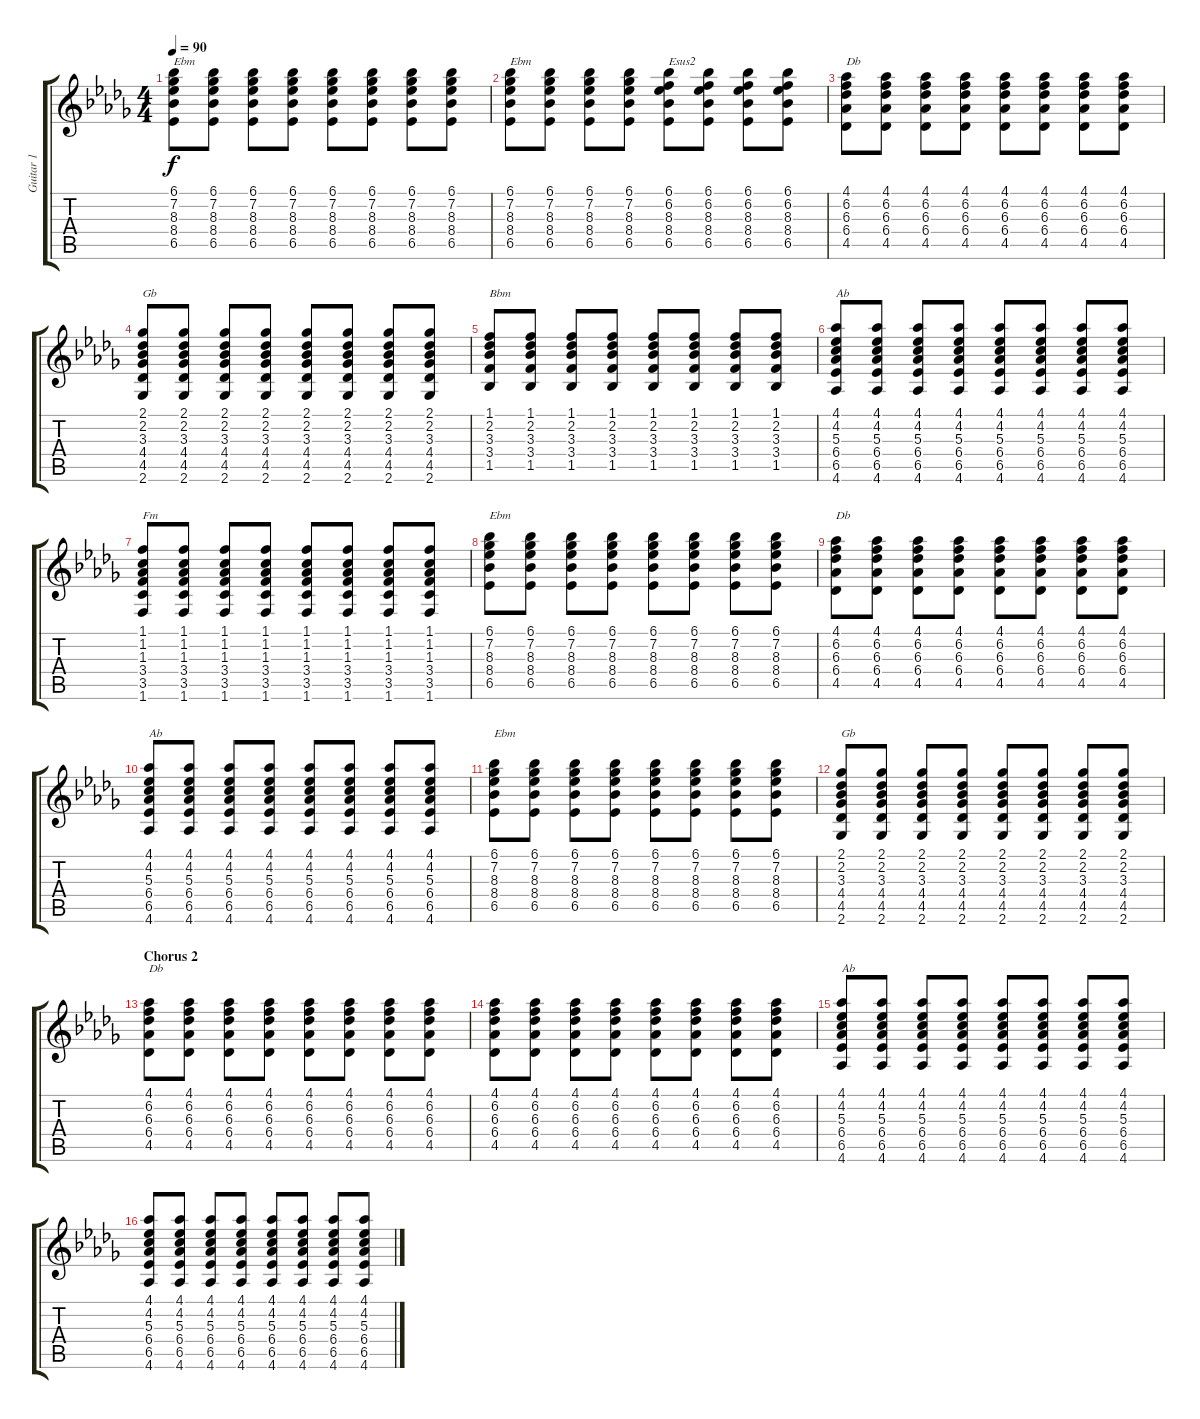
\track ("Guitar 1" "Guitar 1") {instrument acousticguitarsteel}
\staff {score tabs}
\tuning (E4 B3 G3 D3 A2 E2) {hide}
\ts (4 4)
\tempo 90
\clef g2
\ks db
(6.1 7.2 8.3 8.4 6.5).8{txt "Ebm" dy f} (6.1 7.2 8.3 8.4 6.5).8 (6.1 7.2 8.3 8.4 6.5).8 (6.1 7.2 8.3 8.4 6.5).8 (6.1 7.2 8.3 8.4 6.5).8 (6.1 7.2 8.3 8.4 6.5).8 (6.1 7.2 8.3 8.4 6.5).8 (6.1 7.2 8.3 8.4 6.5).8 |
(6.1 7.2 8.3 8.4 6.5).8{txt "Ebm"} (6.1 7.2 8.3 8.4 6.5).8 (6.1 7.2 8.3 8.4 6.5).8 (6.1 7.2 8.3 8.4 6.5).8 (6.1 6.2 8.3 8.4 6.5).8{txt "Esus2"} (6.1 6.2 8.3 8.4 6.5).8 (6.1 6.2 8.3 8.4 6.5).8 (6.1 6.2 8.3 8.4 6.5).8 |
(4.1 6.2 6.3 6.4 4.5).8{txt "Db"} (4.1 6.2 6.3 6.4 4.5).8 (4.1 6.2 6.3 6.4 4.5).8 (4.1 6.2 6.3 6.4 4.5).8 (4.1 6.2 6.3 6.4 4.5).8 (4.1 6.2 6.3 6.4 4.5).8 (4.1 6.2 6.3 6.4 4.5).8 (4.1 6.2 6.3 6.4 4.5).8 |
(2.1 2.2 3.3 4.4 4.5 2.6).8{txt "Gb"} (2.1 2.2 3.3 4.4 4.5 2.6).8 (2.1 2.2 3.3 4.4 4.5 2.6).8 (2.1 2.2 3.3 4.4 4.5 2.6).8 (2.1 2.2 3.3 4.4 4.5 2.6).8 (2.1 2.2 3.3 4.4 4.5 2.6).8 (2.1 2.2 3.3 4.4 4.5 2.6).8 (2.1 2.2 3.3 4.4 4.5 2.6).8 |
(1.1 2.2 3.3 3.4 1.5).8{txt "Bbm"} (1.1 2.2 3.3 3.4 1.5).8 (1.1 2.2 3.3 3.4 1.5).8 (1.1 2.2 3.3 3.4 1.5).8 (1.1 2.2 3.3 3.4 1.5).8 (1.1 2.2 3.3 3.4 1.5).8 (1.1 2.2 3.3 3.4 1.5).8 (1.1 2.2 3.3 3.4 1.5).8 |
(4.1 4.2 5.3 6.4 6.5 4.6).8{txt "Ab"} (4.1 4.2 5.3 6.4 6.5 4.6).8 (4.1 4.2 5.3 6.4 6.5 4.6).8 (4.1 4.2 5.3 6.4 6.5 4.6).8 (4.1 4.2 5.3 6.4 6.5 4.6).8 (4.1 4.2 5.3 6.4 6.5 4.6).8 (4.1 4.2 5.3 6.4 6.5 4.6).8 (4.1 4.2 5.3 6.4 6.5 4.6).8 |
(1.1 1.2 1.3 3.4 3.5 1.6).8{txt "Fm"} (1.1 1.2 1.3 3.4 3.5 1.6).8 (1.1 1.2 1.3 3.4 3.5 1.6).8 (1.1 1.2 1.3 3.4 3.5 1.6).8 (1.1 1.2 1.3 3.4 3.5 1.6).8 (1.1 1.2 1.3 3.4 3.5 1.6).8 (1.1 1.2 1.3 3.4 3.5 1.6).8 (1.1 1.2 1.3 3.4 3.5 1.6).8 |
(6.1 7.2 8.3 8.4 6.5).8{txt "Ebm"} (6.1 7.2 8.3 8.4 6.5).8 (6.1 7.2 8.3 8.4 6.5).8 (6.1 7.2 8.3 8.4 6.5).8 (6.1 7.2 8.3 8.4 6.5).8 (6.1 7.2 8.3 8.4 6.5).8 (6.1 7.2 8.3 8.4 6.5).8 (6.1 7.2 8.3 8.4 6.5).8 |
(4.1 6.2 6.3 6.4 4.5).8{txt "Db"} (4.1 6.2 6.3 6.4 4.5).8 (4.1 6.2 6.3 6.4 4.5).8 (4.1 6.2 6.3 6.4 4.5).8 (4.1 6.2 6.3 6.4 4.5).8 (4.1 6.2 6.3 6.4 4.5).8 (4.1 6.2 6.3 6.4 4.5).8 (4.1 6.2 6.3 6.4 4.5).8 |
(4.1 4.2 5.3 6.4 6.5 4.6).8{txt "Ab"} (4.1 4.2 5.3 6.4 6.5 4.6).8 (4.1 4.2 5.3 6.4 6.5 4.6).8 (4.1 4.2 5.3 6.4 6.5 4.6).8 (4.1 4.2 5.3 6.4 6.5 4.6).8 (4.1 4.2 5.3 6.4 6.5 4.6).8 (4.1 4.2 5.3 6.4 6.5 4.6).8 (4.1 4.2 5.3 6.4 6.5 4.6).8 |
(6.1 7.2 8.3 8.4 6.5).8{txt "Ebm"} (6.1 7.2 8.3 8.4 6.5).8 (6.1 7.2 8.3 8.4 6.5).8 (6.1 7.2 8.3 8.4 6.5).8 (6.1 7.2 8.3 8.4 6.5).8 (6.1 7.2 8.3 8.4 6.5).8 (6.1 7.2 8.3 8.4 6.5).8 (6.1 7.2 8.3 8.4 6.5).8 |
(2.1 2.2 3.3 4.4 4.5 2.6).8{txt "Gb"} (2.1 2.2 3.3 4.4 4.5 2.6).8 (2.1 2.2 3.3 4.4 4.5 2.6).8 (2.1 2.2 3.3 4.4 4.5 2.6).8 (2.1 2.2 3.3 4.4 4.5 2.6).8 (2.1 2.2 3.3 4.4 4.5 2.6).8 (2.1 2.2 3.3 4.4 4.5 2.6).8 (2.1 2.2 3.3 4.4 4.5 2.6).8 |
\section ("" "Chorus 2")
(4.1 6.2 6.3 6.4 4.5).8{txt "Db"} (4.1 6.2 6.3 6.4 4.5).8 (4.1 6.2 6.3 6.4 4.5).8 (4.1 6.2 6.3 6.4 4.5).8 (4.1 6.2 6.3 6.4 4.5).8 (4.1 6.2 6.3 6.4 4.5).8 (4.1 6.2 6.3 6.4 4.5).8 (4.1 6.2 6.3 6.4 4.5).8 |
(4.1 6.2 6.3 6.4 4.5).8 (4.1 6.2 6.3 6.4 4.5).8 (4.1 6.2 6.3 6.4 4.5).8 (4.1 6.2 6.3 6.4 4.5).8 (4.1 6.2 6.3 6.4 4.5).8 (4.1 6.2 6.3 6.4 4.5).8 (4.1 6.2 6.3 6.4 4.5).8 (4.1 6.2 6.3 6.4 4.5).8 |
(4.1 4.2 5.3 6.4 6.5 4.6).8{txt "Ab"} (4.1 4.2 5.3 6.4 6.5 4.6).8 (4.1 4.2 5.3 6.4 6.5 4.6).8 (4.1 4.2 5.3 6.4 6.5 4.6).8 (4.1 4.2 5.3 6.4 6.5 4.6).8 (4.1 4.2 5.3 6.4 6.5 4.6).8 (4.1 4.2 5.3 6.4 6.5 4.6).8 (4.1 4.2 5.3 6.4 6.5 4.6).8 |
(4.1 4.2 5.3 6.4 6.5 4.6).8 (4.1 4.2 5.3 6.4 6.5 4.6).8 (4.1 4.2 5.3 6.4 6.5 4.6).8 (4.1 4.2 5.3 6.4 6.5 4.6).8 (4.1 4.2 5.3 6.4 6.5 4.6).8 (4.1 4.2 5.3 6.4 6.5 4.6).8 (4.1 4.2 5.3 6.4 6.5 4.6).8 (4.1 4.2 5.3 6.4 6.5 4.6).8
